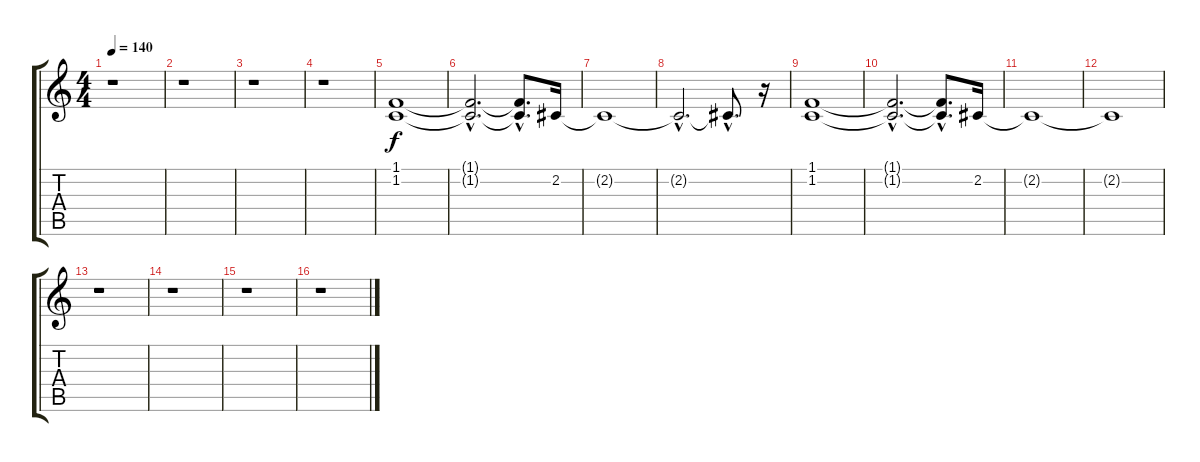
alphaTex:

\track "" {instrument stringensemble2}
\staff {score tabs}
\tuning (E4 B3 G3 D3 A2 E2) {hide}
\ts (4 4)
\tempo 140
\clef g2
\ks c
r.1{dy f} |
r.1 |
r.1 |
r.1 |
(1.1 1.2).1{volume 11 instrument stringensemble2} |
(1.1{hac t} 1.2{hac t}).2{d} (1.1{hac t} 1.2{hac t}).8{d} 2.2.16 |
2.2{t}.1 |
2.2{hac t}.2{d} 2.2{hac t}.8{d} r.16 |
(1.1 1.2).1 |
(1.1{hac t} 1.2{hac t}).2{d} (1.1{hac t} 1.2{hac t}).8{d} 2.2.16 |
2.2{t}.1 |
2.2{t}.1 |
r.1 |
r.1 |
r.1 |
r.1
